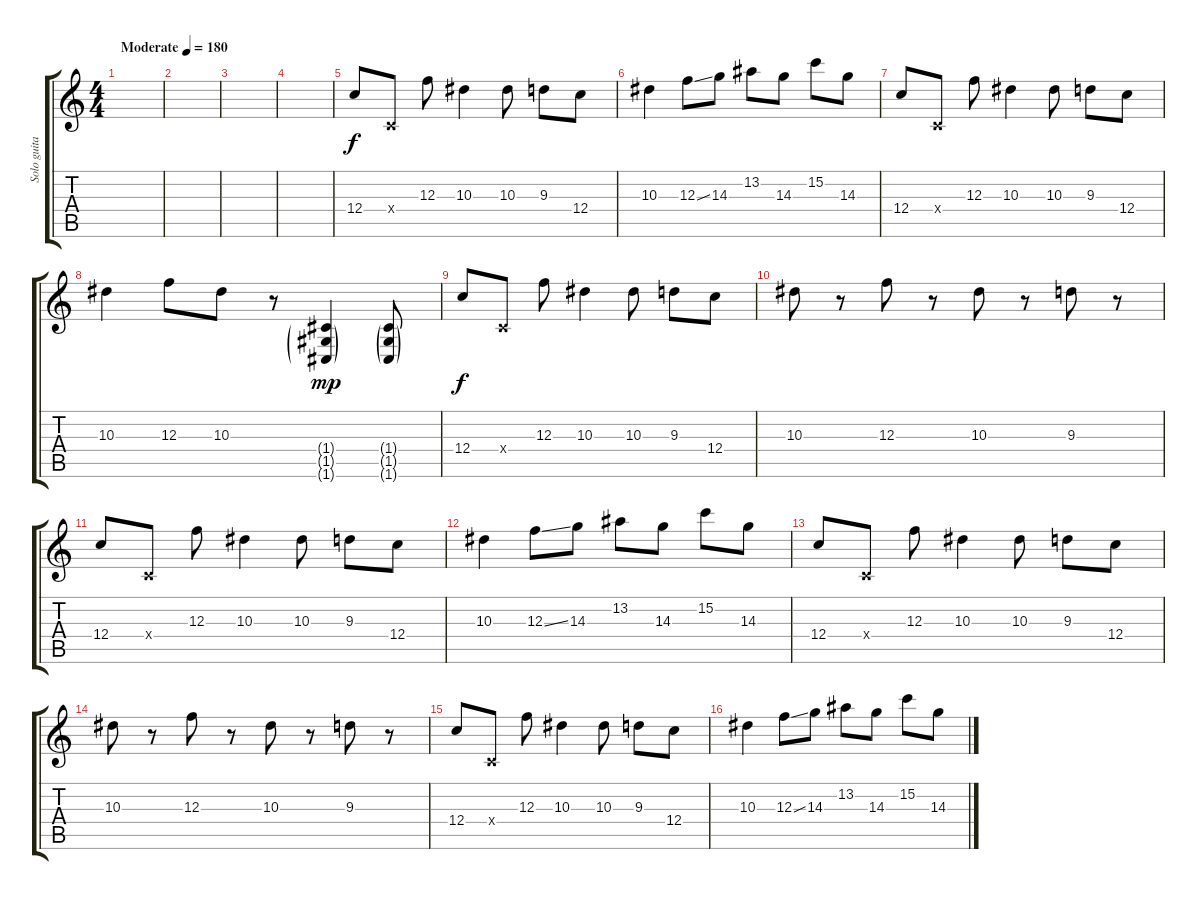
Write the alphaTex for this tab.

\track ("Solo guitar" "Solo guita") {instrument distortionguitar}
\staff {score tabs}
\tuning (D4 A3 F3 C3 G2 C2) {hide}
\ts (4 4)
\tempo (180 "Moderate")
\clef g2
\ks c
|
|
|
|
12.4.8 0.4{x}.8 12.3.8 10.3.4 10.3.8 9.3.8 12.4.8 |
10.3.4 12.3{ss}.8 14.3.8 13.2.8 14.3.8 15.2.8 14.3.8 |
12.4.8 0.4{x}.8 12.3.8 10.3.4 10.3.8 9.3.8 12.4.8 |
10.3.4 12.3.8 10.3.8 r.8 (1.4{g} 1.5{g} 1.6{g}).4{dy mp} (1.4{g} 1.5{g} 1.6{g}).8 |
12.4.8{dy f} 0.4{x}.8 12.3.8 10.3.4 10.3.8 9.3.8 12.4.8 |
10.3.8 r.8 12.3.8 r.8 10.3.8 r.8 9.3.8 r.8 |
12.4.8 0.4{x}.8 12.3.8 10.3.4 10.3.8 9.3.8 12.4.8 |
10.3.4 12.3{ss}.8 14.3.8 13.2.8 14.3.8 15.2.8 14.3.8 |
12.4.8 0.4{x}.8 12.3.8 10.3.4 10.3.8 9.3.8 12.4.8 |
10.3.8 r.8 12.3.8 r.8 10.3.8 r.8 9.3.8 r.8 |
12.4.8 0.4{x}.8 12.3.8 10.3.4 10.3.8 9.3.8 12.4.8 |
10.3.4 12.3{ss}.8 14.3.8 13.2.8 14.3.8 15.2.8 14.3.8
